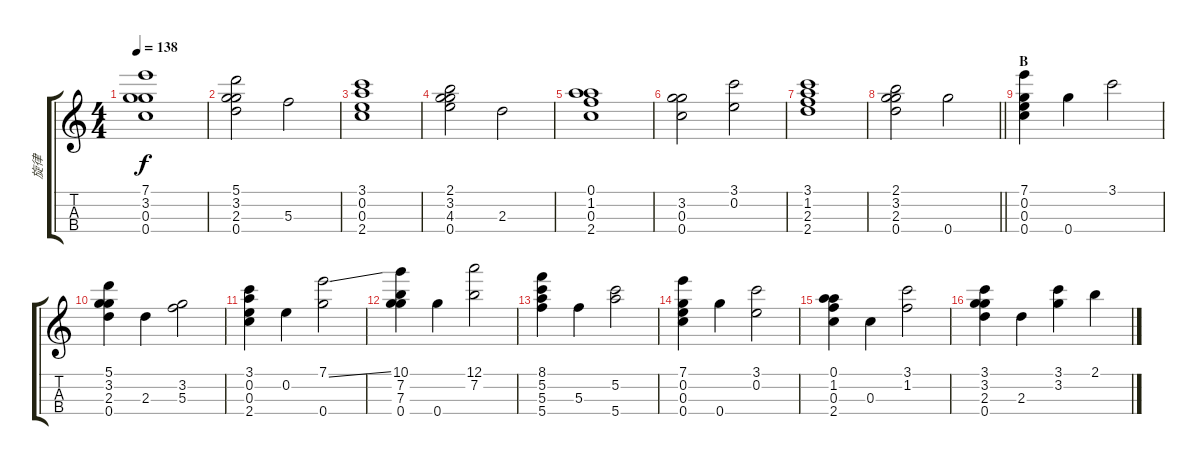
\track ("旋律" "旋律") {instrument acousticguitarnylon}
\staff {score tabs}
\tuning (A4 E4 C4 G4) {hide}
\ts (4 4)
\tempo 138
\clef g2
\ks c
(7.1 3.2 0.3 0.4).1{dy f} |
(5.1 3.2 2.3 0.4).2 5.3.2 |
(3.1 0.2 0.3 2.4).1 |
(2.1 3.2 4.3 0.4).2 2.3.2 |
(0.1 1.2 0.3 2.4).1 |
(3.2 0.3 0.4).2 (3.1 0.2).2 |
(3.1 1.2 2.3 2.4).1 |
\barLineRight lightlight
(2.1 3.2 2.3 0.4).2 0.4.2 |
\section ("" "B")
(7.1 0.2 0.3 0.4).4 0.4.4 3.1.2 |
(5.1 3.2 2.3 0.4).4 2.3.4 (3.2 5.3).2 |
(3.1 0.2 0.3 2.4).4 0.2.4 (7.1{ss} 0.4).2 |
(10.1 7.2 7.3 0.4).4 0.4.4 (12.1 7.2).2 |
(8.1 5.2 5.3 5.4).4 5.3.4 (5.2 5.4).2 |
(7.1 0.2 0.3 0.4).4 0.4.4 (3.1 0.2).2 |
(0.1 1.2 0.3 2.4).4 0.3.4 (3.1 1.2).2 |
(3.1 3.2 2.3 0.4).4 2.3.4 (3.1 3.2).4 2.1.4
